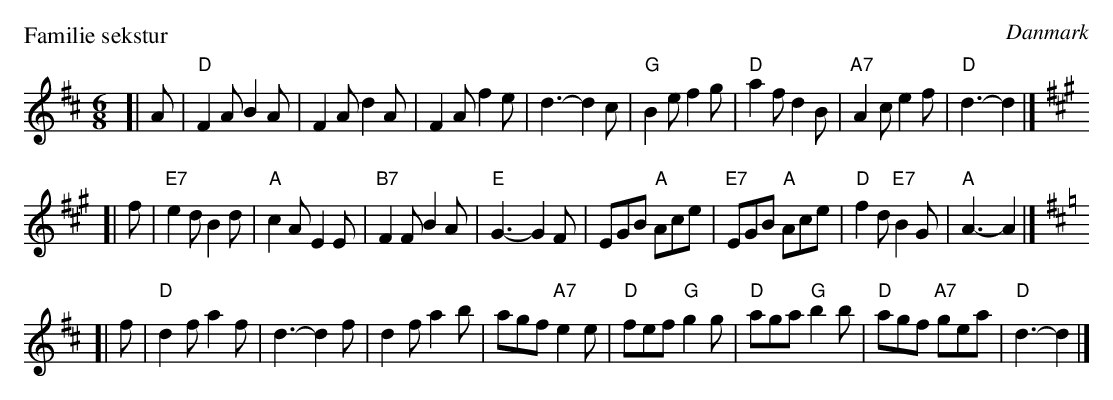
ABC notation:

X:1
P: Familie sekstur
O: Danmark
M: 6/8
L: 1/8
K: D
[| A | "D"F2A B2A | F2A d2A | F2A f2e | d3- d2c | "G"B2e f2g | "D"a2f d2B | "A7"A2c e2f | "D"d3- d2 |]
K: A
[| f | "E7"e2d B2d | "A"c2A E2E | "B7"F2F B2A | "E"G3- G2F | EGB "A"Ace | "E7"EGB "A"Ace | "D"f2d "E7"B2G | "A"A3- A2 |]
K: D
[| f | "D"d2f a2f | d3- d2f | d2f a2b | agf "A7"e2e | "D"fef "G"g2g | "D"aga "G"b2b | "D"agf "A7"gea | "D"d3- d2 |]
